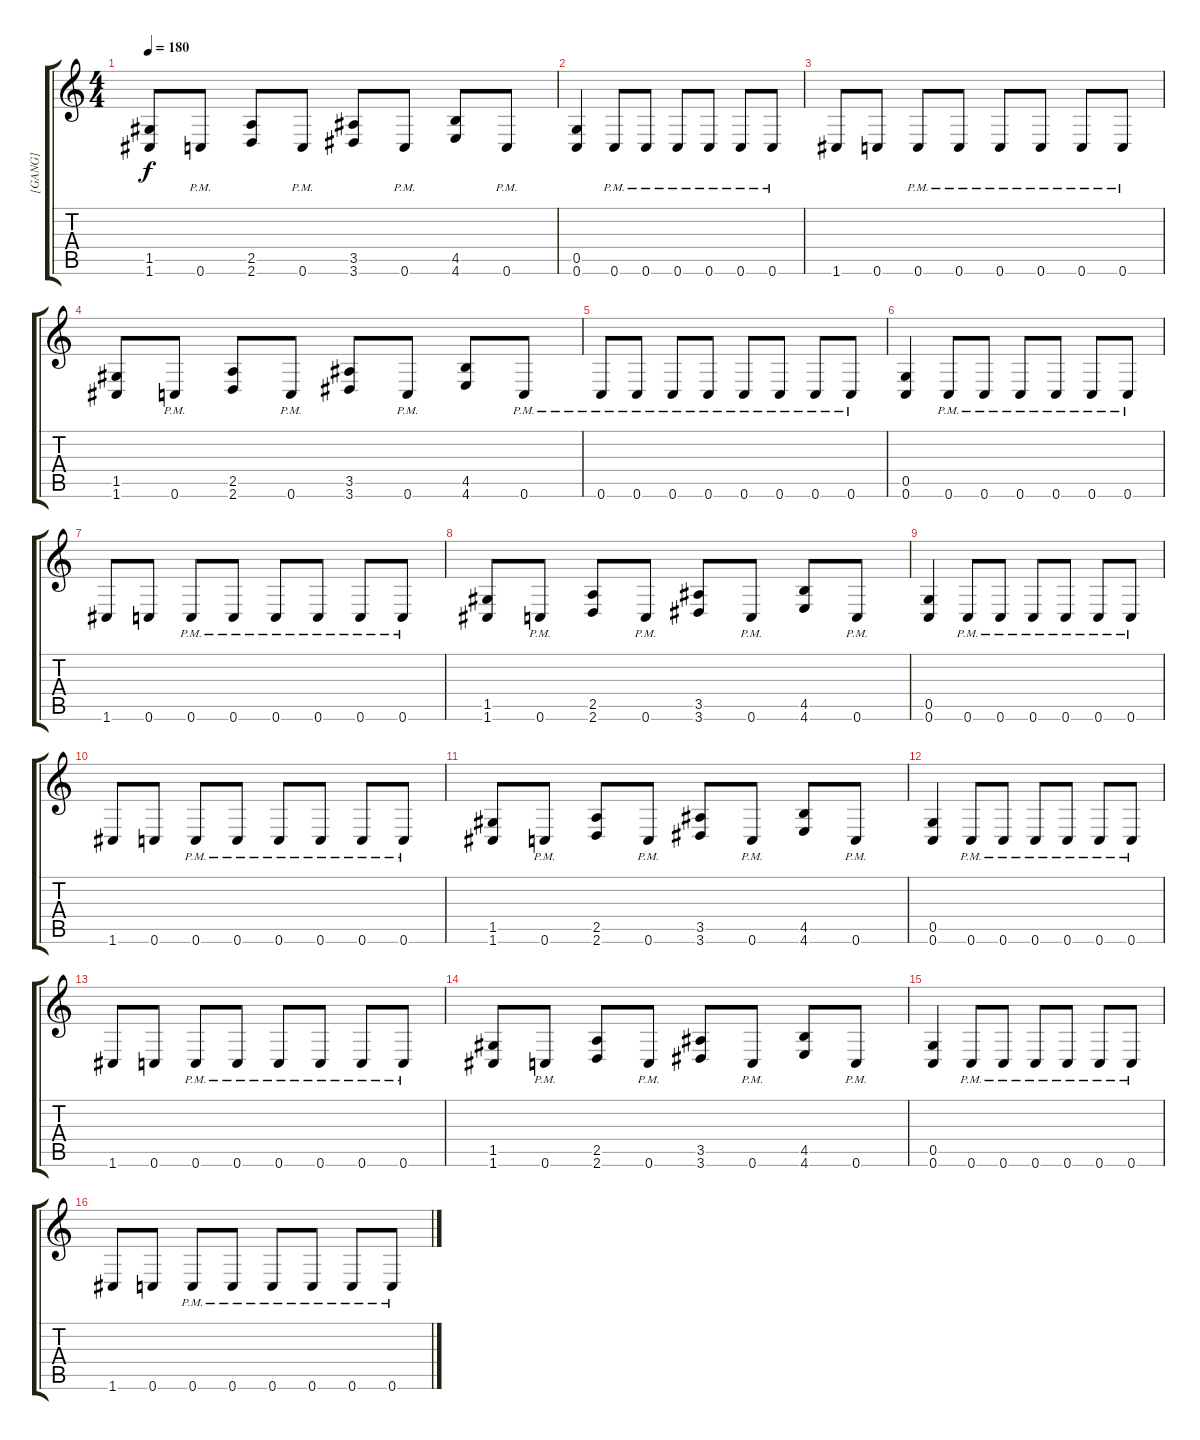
\track ("[GANG]" "[GANG]") {instrument distortionguitar}
\staff {score tabs}
\tuning (D4 A3 F3 C3 G2 C2) {hide}
\ts (4 4)
\tempo 180
\clef g2
\ks c
(1.5 1.6).8{dy f} 0.6{pm}.8 (2.5 2.6).8 0.6{pm}.8 (3.5 3.6).8 0.6{pm}.8 (4.5 4.6).8 0.6{pm}.8 |
(0.5 0.6).4 0.6{pm}.8 0.6{pm}.8 0.6{pm}.8 0.6{pm}.8 0.6{pm}.8 0.6{pm}.8 |
1.6.8 0.6.8 0.6{pm}.8 0.6{pm}.8 0.6{pm}.8 0.6{pm}.8 0.6{pm}.8 0.6{pm}.8 |
(1.5 1.6).8 0.6{pm}.8 (2.5 2.6).8 0.6{pm}.8 (3.5 3.6).8 0.6{pm}.8 (4.5 4.6).8 0.6{pm}.8 |
0.6{pm}.8 0.6{pm}.8 0.6{pm}.8 0.6{pm}.8 0.6{pm}.8 0.6{pm}.8 0.6{pm}.8 0.6{pm}.8 |
(0.5 0.6).4 0.6{pm}.8 0.6{pm}.8 0.6{pm}.8 0.6{pm}.8 0.6{pm}.8 0.6{pm}.8 |
1.6.8 0.6.8 0.6{pm}.8 0.6{pm}.8 0.6{pm}.8 0.6{pm}.8 0.6{pm}.8 0.6{pm}.8 |
(1.5 1.6).8 0.6{pm}.8 (2.5 2.6).8 0.6{pm}.8 (3.5 3.6).8 0.6{pm}.8 (4.5 4.6).8 0.6{pm}.8 |
(0.5 0.6).4 0.6{pm}.8 0.6{pm}.8 0.6{pm}.8 0.6{pm}.8 0.6{pm}.8 0.6{pm}.8 |
1.6.8 0.6.8 0.6{pm}.8 0.6{pm}.8 0.6{pm}.8 0.6{pm}.8 0.6{pm}.8 0.6{pm}.8 |
(1.5 1.6).8 0.6{pm}.8 (2.5 2.6).8 0.6{pm}.8 (3.5 3.6).8 0.6{pm}.8 (4.5 4.6).8 0.6{pm}.8 |
(0.5 0.6).4 0.6{pm}.8 0.6{pm}.8 0.6{pm}.8 0.6{pm}.8 0.6{pm}.8 0.6{pm}.8 |
1.6.8 0.6.8 0.6{pm}.8 0.6{pm}.8 0.6{pm}.8 0.6{pm}.8 0.6{pm}.8 0.6{pm}.8 |
(1.5 1.6).8 0.6{pm}.8 (2.5 2.6).8 0.6{pm}.8 (3.5 3.6).8 0.6{pm}.8 (4.5 4.6).8 0.6{pm}.8 |
(0.5 0.6).4 0.6{pm}.8 0.6{pm}.8 0.6{pm}.8 0.6{pm}.8 0.6{pm}.8 0.6{pm}.8 |
1.6.8 0.6.8 0.6{pm}.8 0.6{pm}.8 0.6{pm}.8 0.6{pm}.8 0.6{pm}.8 0.6{pm}.8
